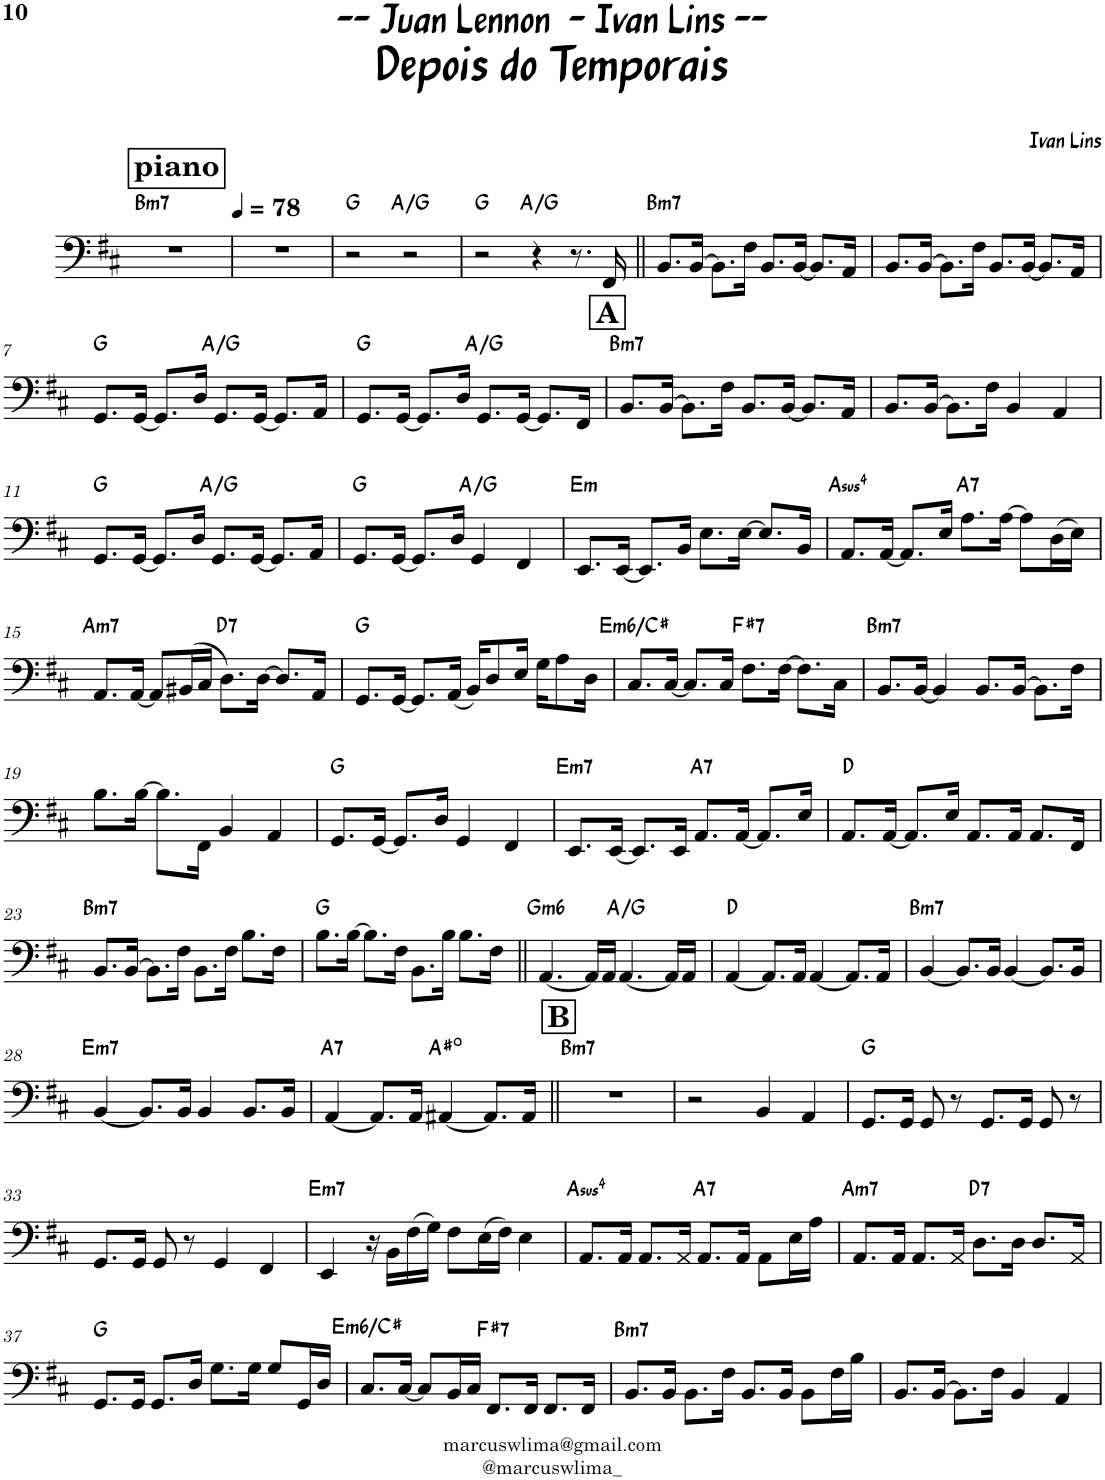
**kern	**harte
*part1	*part1
*staff1	*
*I"Contra Baixo	*
*I'C. B.	*
!!LO:PB:g=z
*clefF4	*
*Trd7c12	*
*k[f#c#]	*
*M4/4	*
*MM78	*
!!LO:REH:place=s1:a:B:cj:fs=14:t=piano
=1	=1
!	!LO:H:kt=m7
1r	B:min7
=2	=2
1r	.
=3	=3
2r	G:maj
2r	A:maj/b7
=4	=4
2r	G:maj
4r	A:maj/b7
8.r	.
16FF#/	.
=5||	=5||
!	!LO:H:kt=m7
8.BB/L	B:min7
[16BB/Jk	.
8.BB\L]	.
16F#\Jk	.
8.BB/L	.
[16BB/Jk	.
8.BB/L]	.
16AA/Jk	.
=6	=6
8.BB/L	.
[16BB/Jk	.
8.BB\L]	.
16F#\Jk	.
8.BB/L	.
[16BB/Jk	.
8.BB/L]	.
16AA/Jk	.
!!LO:LB:g=z
=7	=7
8.GG/L	G:maj
[16GG/Jk	.
8.GG/L]	.
16D/Jk	.
8.GG/L	A:maj/b7
[16GG/Jk	.
8.GG/L]	.
16AA/Jk	.
=8	=8
8.GG/L	G:maj
[16GG/Jk	.
8.GG/L]	.
16D/Jk	.
8.GG/L	A:maj/b7
[16GG/Jk	.
8.GG/L]	.
16FF#/Jk	.
!!LO:REH:place=s1:a:B:cj:fs=14:t=A
=9	=9
!	!LO:H:kt=m7
8.BB/L	B:min7
[16BB/Jk	.
8.BB\L]	.
16F#\Jk	.
8.BB/L	.
[16BB/Jk	.
8.BB/L]	.
16AA/Jk	.
=10	=10
8.BB/L	.
[16BB/Jk	.
8.BB\L]	.
16F#\Jk	.
4BB/	.
4AA/	.
!!LO:LB:g=z
=11	=11
8.GG/L	G:maj
[16GG/Jk	.
8.GG/L]	.
16D/Jk	.
8.GG/L	A:maj/b7
[16GG/Jk	.
8.GG/L]	.
16AA/Jk	.
=12	=12
8.GG/L	G:maj
[16GG/Jk	.
8.GG/L]	.
16D/Jk	.
4GG/	A:maj/b7
4FF#/	.
=13	=13
!	!LO:H:kt=m
8.EE/L	E:min
[16EE/Jk	.
8.EE/L]	.
16BB/Jk	.
8.E\L	.
[16E\Jk	.
8.E/L]	.
16BB/Jk	.
=14	=14
!	!LO:H:kt=4
8.AA/L	A:sus4
[16AA/Jk	.
8.AA/L]	.
16E/Jk	.
!	!LO:H:kt=7
8.A\L	A:7
[16A\Jk	.
8A\L]	.
(16D\L	.
16E\JJ)	.
!!LO:LB:g=z
=15	=15
!	!LO:H:kt=m7
8.AA/L	A:min7
[16AA/Jk	.
8AA/L]	.
(16BB#X/L	.
16C#/JJ	.
!	!LO:H:kt=7
8.D\L)	D:7
[16D\Jk	.
8.D/L]	.
16AA/Jk	.
=16	=16
8.GG/L	G:maj
[16GG/Jk	.
8.GG/L]	.
(16AA/Jk	.
16BB/KL)	.
8D/	.
16E/Jk	.
16G\KL	.
8A\	.
16D\Jk	.
=17	=17
!	!LO:H:kt=m6
8.C#/L	E:min6/6
[16C#/Jk	.
8.C#/L]	.
16C#/Jk	.
!	!LO:H:kt=7
8.F#\L	F#:7
[16F#\Jk	.
8.F#\L]	.
16C#\Jk	.
=18	=18
!	!LO:H:kt=m7
8.BB/L	B:min7
[16BB/Jk	.
4BB/]	.
8.BB/L	.
[16BB/Jk	.
8.BB\L]	.
16F#\Jk	.
!!LO:LB:g=z
=19	=19
8.B\L	.
[16B\Jk	.
8.B\L]	.
16FF#\Jk	.
4BB/	.
4AA/	.
=20	=20
8.GG/L	G:maj
[16GG/Jk	.
8.GG/L]	.
16D/Jk	.
4GG/	.
4FF#/	.
=21	=21
!	!LO:H:kt=m7
8.EE/L	E:min7
[16EE/Jk	.
8.EE/L]	.
16EE/Jk	.
!	!LO:H:kt=7
8.AA/L	A:7
[16AA/Jk	.
8.AA/L]	.
16E/Jk	.
=22	=22
8.AA/L	D:maj
[16AA/Jk	.
8.AA/L]	.
16E/Jk	.
8.AA/L	.
16AA/Jk	.
8.AA/L	.
16FF#/Jk	.
!!LO:LB:g=z
=23	=23
!	!LO:H:kt=m7
8.BB/L	B:min7
[16BB/Jk	.
8.BB\L]	.
16F#\Jk	.
8.BB\L	.
16F#\Jk	.
8.B\L	.
16F#\Jk	.
=24	=24
8.B\L	G:maj
[16B\Jk	.
8.B\L]	.
16F#\Jk	.
8.BB\L	.
16B\Jk	.
8.B\L	.
16F#\Jk	.
=25||	=25||
!	!LO:H:kt=m6
[4.AA/	G:min6
16AA/LL]	.
16AA/JJ	.
[4.AA/	A:maj/b7
16AA/LL]	.
16AA/JJ	.
=26	=26
[4AA/	D:maj
8.AA/L]	.
16AA/Jk	.
[4AA/	.
8.AA/L]	.
16AA/Jk	.
=27	=27
!	!LO:H:kt=m7
[4BB/	B:min7
8.BB/L]	.
16BB/Jk	.
[4BB/	.
8.BB/L]	.
16BB/Jk	.
!!LO:LB:g=z
=28	=28
!	!LO:H:kt=m7
[4BB/	E:min7
8.BB/L]	.
16BB/Jk	.
4BB/	.
8.BB/L	.
16BB/Jk	.
=29	=29
!	!LO:H:kt=7
[4AA/	A:7
8.AA/L]	.
16AA/Jk	.
[4AA#X/	A#:dim
8.AA#/L]	.
16AA#/Jk	.
!!LO:REH:place=s1:a:B:cj:fs=14:t=B
=30||	=30||
!	!LO:H:kt=m7
1r	B:min7
=31	=31
2r	.
4BB/	.
4AA/	.
=32	=32
8.GG/L	G:maj
16GG/Jk	.
8GG/	.
8r	.
8.GG/L	.
16GG/Jk	.
8GG/	.
8r	.
!!LO:LB:g=z
=33	=33
8.GG/L	.
16GG/Jk	.
8GG/	.
8r	.
4GG/	.
4FF#/	.
=34	=34
!	!LO:H:kt=m7
4EE/	E:min7
16r	.
16BB\LL	.
(16F#\	.
16G\JJ)	.
8F#\L	.
(16E\L	.
16F#\JJ)	.
4E\	.
=35	=35
!	!LO:H:kt=4
8.AA/L	A:sus4
16AA/Jk	.
8.AA/L	.
16AA/Jk	.
!	!LO:H:kt=7
8.AA/L	A:7
16AA/Jk	.
8AA\L	.
16E\L	.
16A\JJ	.
=36	=36
!	!LO:H:kt=m7
8.AA/L	A:min7
16AA/Jk	.
8.AA/L	.
16AA/Jk	.
!	!LO:H:kt=7
8.D\L	D:7
16D\Jk	.
8.D/L	.
16AA/Jk	.
!!LO:LB:g=z
=37	=37
8.GG/L	G:maj
16GG/Jk	.
8.GG/L	.
16D/Jk	.
8.G\L	.
16G\Jk	.
8G/L	.
16GG/L	.
16D/JJ	.
=38	=38
!	!LO:H:kt=m6
8.C#/L	E:min6/6
[16C#/Jk	.
8C#/L]	.
16BB/L	.
16C#/JJ	.
!	!LO:H:kt=7
8.FF#/L	F#:7
16FF#/Jk	.
8.FF#/L	.
16FF#/Jk	.
=39	=39
!	!LO:H:kt=m7
8.BB/L	B:min7
16BB/Jk	.
8.BB\L	.
16F#\Jk	.
8.BB/L	.
16BB/Jk	.
8BB\L	.
16F#\L	.
16B\JJ	.
=40	=40
8.BB/L	.
[16BB/Jk	.
8.BB\L]	.
16F#\Jk	.
4BB/	.
4AA/	.
=	=
*-	*-
